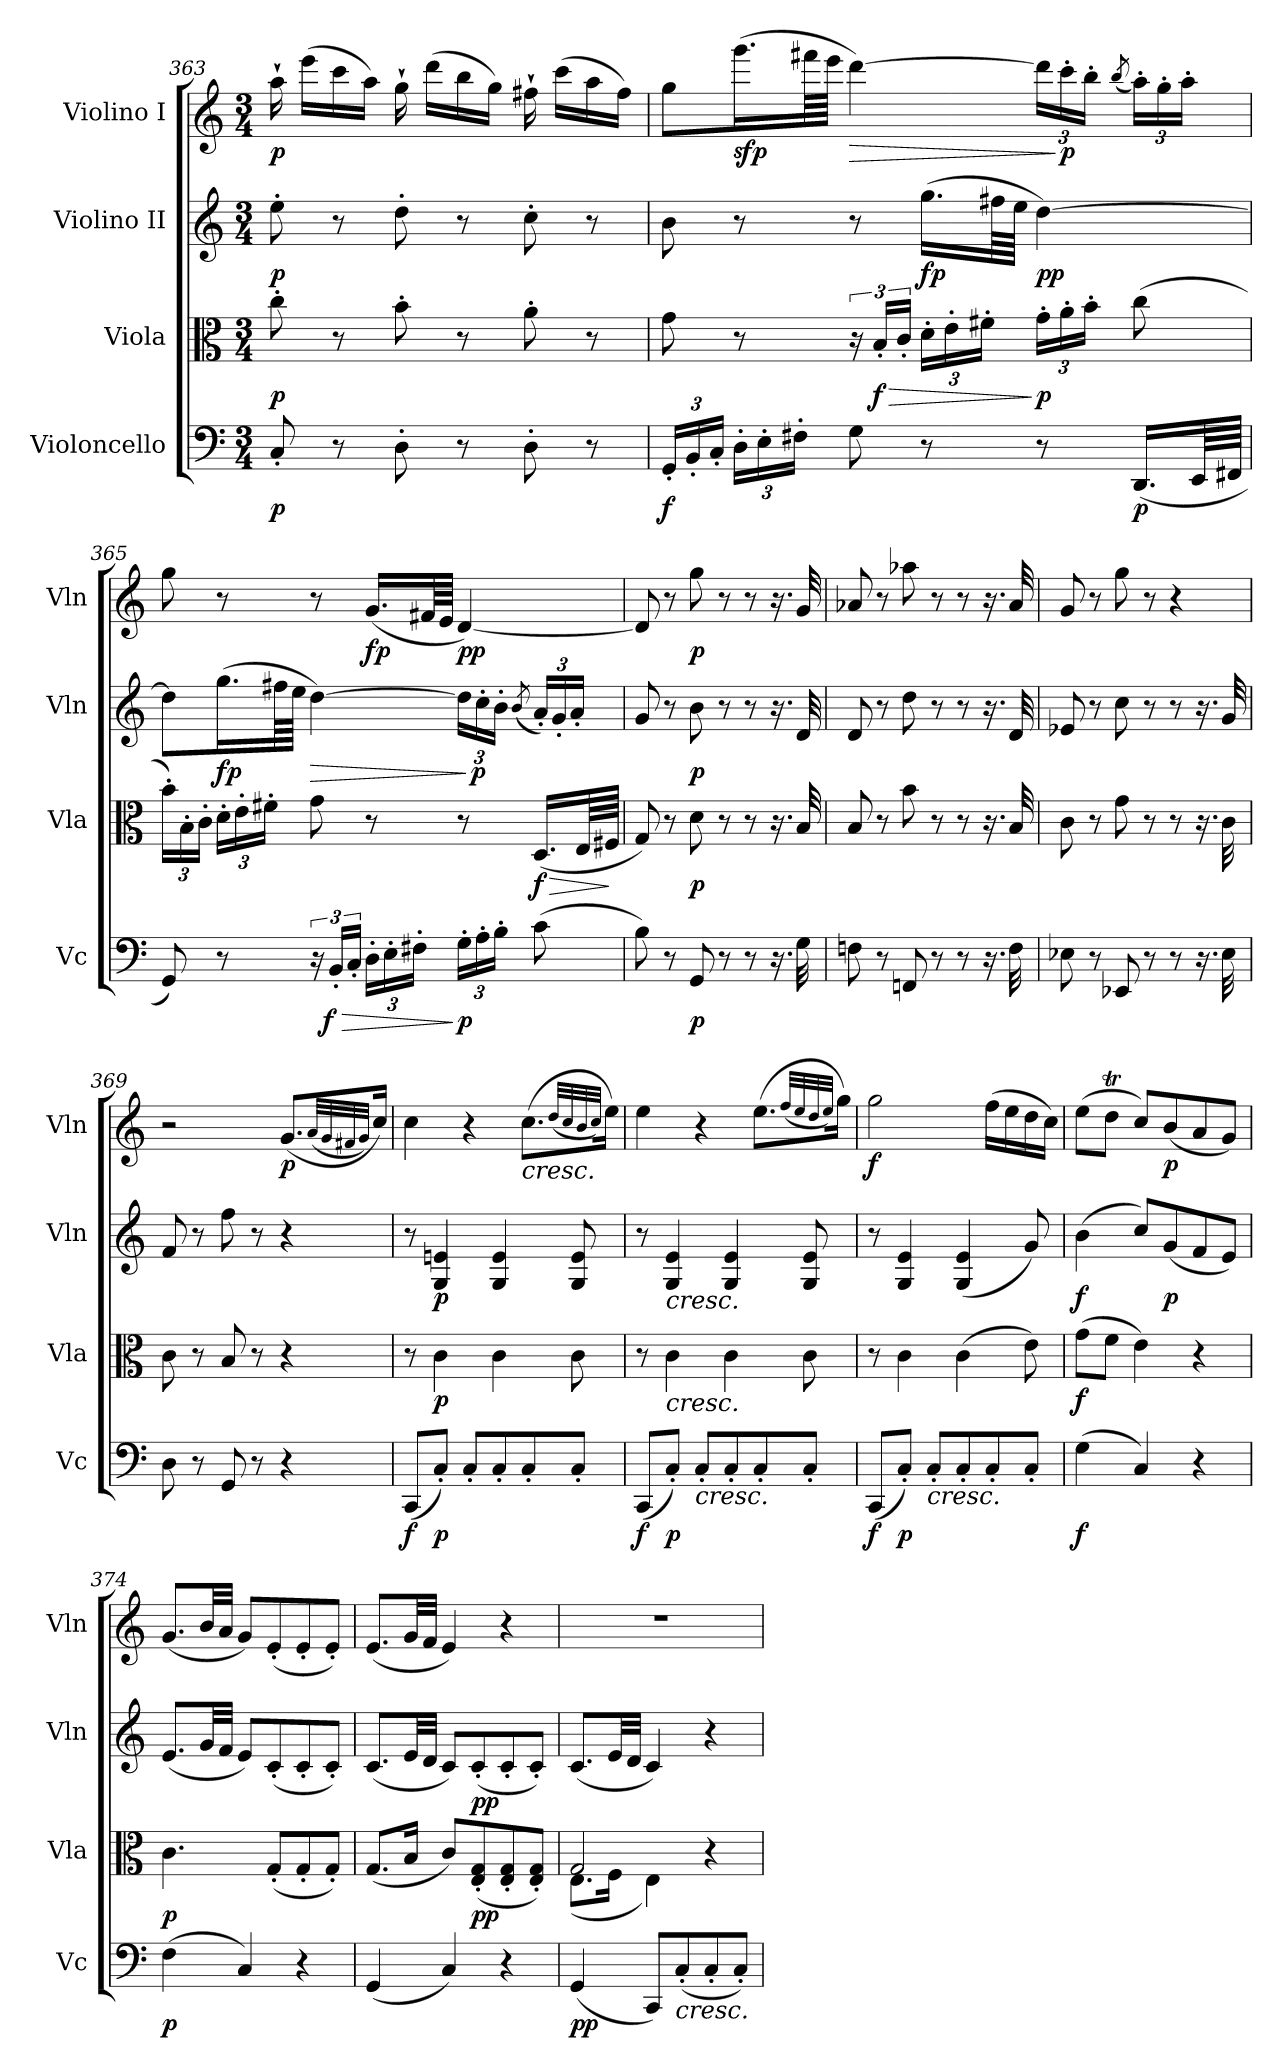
**kern	**dynam	**kern	**dynam	**kern	**dynam	**kern	**dynam
*part4	*part4	*part3	*part3	*part2	*part2	*part1	*part1
*staff4	*staff4	*staff3	*staff3	*staff2	*staff2	*staff1	*staff1
*I"Violoncello	*	*I"Viola	*	*I"Violino II	*	*I"Violino I	*
*I'Vc	*	*I'Vla	*	*I'Vln	*	*I'Vln	*
*clefF4	*	*clefC3	*	*clefG2	*	*clefG2	*
*k[]	*	*k[]	*	*k[]	*	*k[]	*
*M3/4	*	*M3/4	*	*M3/4	*	*M3/4	*
=363	=363	=363	=363	=363	=363	=363	=363
8C'	p	8cc'	p	8ee'	p	16aa`	p
.	.	.	.	.	.	(16eeeLL	.
8r	.	8r	.	8r	.	16ccc	.
.	.	.	.	.	.	16aaJJ)	.
8D'	.	8b'	.	8dd'	.	16gg`	.
.	.	.	.	.	.	(16dddLL	.
8r	.	8r	.	8r	.	16bb	.
.	.	.	.	.	.	16ggJJ)	.
8D'	.	8a'	.	8cc'	.	16ff#X`	.
.	.	.	.	.	.	(16cccLL	.
8r	.	8r	.	8r	.	16aa	.
.	.	.	.	.	.	16ff#JJ)	.
=364	=364	=364	=364	=364	=364	=364	=364
24GG'LL	f	8g	.	8b	.	8ggL	.
24BB'	.	.	.	.	.	.	.
24C'JJ	.	.	.	.	.	.	.
24D'LL	.	8r	.	8r	.	(16.gggL	sfp
24E'	.	.	.	.	.	.	.
24F#X'JJ	.	.	.	.	.	.	.
.	.	.	.	.	.	64fff#XLL	.
.	.	.	.	.	.	64eeeJJJJ	.
!	!	!	!	!	!	!	!LO:HP:b
8G	.	24r	.	8r	.	[4ddd)	>
!	!	!	!LO:HP:b	!	!	!	!
.	.	24B'LL	> f	.	.	.	.
.	.	24c'JJ	.	.	.	.	.
8r	.	24d'LL	.	(16.ggLL	fp	.	.
.	.	24e'	.	.	.	.	.
.	.	24f#X'JJ	.	.	.	.	.
.	.	.	.	64ff#XLL	.	.	.
.	.	.	.	64eeJJJJ	.	.	.
8r	.	24g'LL	] p	[4dd)	pp	24dddLL]	.
.	.	24a'	.	.	.	24ccc'	] p
.	.	24b'JJ	.	.	.	24bb'JJ	.
.	.	.	.	.	.	(8qbb/	.
(16.DDLL	p	(8cc	.	.	.	24aa'LL)	.
.	.	.	.	.	.	24gg'	.
.	.	.	.	.	.	24aa'JJ	.
64EELL	.	.	.	.	.	.	.
64FF#XJJJJ	.	.	.	.	.	.	.
=365	=365	=365	=365	=365	=365	=365	=365
8GG)	.	24b'LL)	.	8ddL]	.	8gg	.
.	.	24B'	.	.	.	.	.
.	.	24c'JJ	.	.	.	.	.
8r	.	24d'LL	.	(16.ggL	fp	8r	.
.	.	24e'	.	.	.	.	.
.	.	24f#X'JJ	.	.	.	.	.
.	.	.	.	64ff#XLL	.	.	.
.	.	.	.	64eeJJJJ	.	.	.
!	!	!	!	!	!LO:HP:b	!	!
24r	.	8g	.	[4dd)	>	8r	.
24BB'LL	f	.	.	.	.	.	.
!	!LO:HP:b	!	!	!	!	!	!
24C'JJ	>	.	.	.	.	.	.
24D'LL	.	8r	.	.	.	(16.gLL	fp
24E'	.	.	.	.	.	.	.
24F#X'JJ	.	.	.	.	.	.	.
.	.	.	.	.	.	64f#XLL	.
.	.	.	.	.	.	64eJJJJ	.
24G'LL	] p	8r	.	24ddLL]	.	[4d)	pp
24A'	.	.	.	24cc'	] p	.	.
24B'JJ	.	.	.	24b'JJ	.	.	.
.	.	.	.	(8qb/	.	.	.
!	!	!	!LO:HP:b	!	!	!	!
(8c	.	(16.DLL	> f	24a'LL)	.	.	.
.	.	.	.	24g'	.	.	.
.	.	.	.	24a'JJ	.	.	.
.	.	64ELL	.	.	.	.	.
.	.	64F#XJJJJ	.	.	.	.	.
.	.	.	]	.	.	.	.
=366	=366	=366	=366	=366	=366	=366	=366
8B)	.	8G)	.	8g	.	8d]	.
8r	.	8r	.	8r	.	8r	.
8GG	p	8d	p	8b	p	8gg	p
8r	.	8r	.	8r	.	8r	.
8r	.	8r	.	8r	.	8r	.
16.r	.	16.r	.	16.r	.	16.r	.
32G	.	32B	.	32d	.	32g	.
=367	=367	=367	=367	=367	=367	=367	=367
8Fn	.	8B	.	8d	.	8a-X	.
8r	.	8r	.	8r	.	8r	.
8FFn	.	8b	.	8dd	.	8aa-X	.
8r	.	8r	.	8r	.	8r	.
8r	.	8r	.	8r	.	8r	.
16.r	.	16.r	.	16.r	.	16.r	.
32F	.	32B	.	32d	.	32a-	.
=368	=368	=368	=368	=368	=368	=368	=368
8E-X	.	8c	.	8e-X	.	8g	.
8r	.	8r	.	8r	.	8r	.
8EE-X	.	8g	.	8cc	.	8gg	.
8r	.	8r	.	8r	.	8r	.
8r	.	8r	.	8r	.	4r	.
16.r	.	16.r	.	16.r	.	.	.
32E-	.	32c	.	32g	.	.	.
=369	=369	=369	=369	=369	=369	=369	=369
8D	.	8c	.	8f	.	2r	.
8r	.	8r	.	8r	.	.	.
8GG	.	8B	.	8ff	.	.	.
8r	.	8r	.	8r	.	.	.
4r	.	4r	.	4r	.	(8.gL	p
.	.	.	.	.	.	(32qqa/LLL	.
.	.	.	.	.	.	32qqg/	.
.	.	.	.	.	.	32qqf#X/	.
.	.	.	.	.	.	32qqg/JJJ)	.
.	.	.	.	.	.	16ccJk)	.
=370	=370	=370	=370	=370	=370	=370	=370
(8CCL	f	8r	.	8r	.	4cc	.
8C'J)	p	4c	p	4G 4en	p	.	.
8C'L	.	.	.	.	.	4r	.
8C'	.	4c	.	4G 4e	.	.	.
!	!	!	!	!	!	!LO:TX:b:i:t=cresc.	!
8C'	.	.	.	.	.	(8.ccL	.
8C'J	.	8c	.	8G 8e	.	.	.
.	.	.	.	.	.	(32qqdd/LLL	.
.	.	.	.	.	.	32qqcc/	.
.	.	.	.	.	.	32qqb/	.
.	.	.	.	.	.	32qqcc/JJJ)	.
.	.	.	.	.	.	16eeJk)	.
=371	=371	=371	=371	=371	=371	=371	=371
(8CCL	f	8r	.	8r	.	4ee	.
!	!	!	!	!LO:TX:b:i:t=cresc.	!	!	!
!	!	!LO:TX:b:i:t=cresc.	!	!	!	!	!
8C'J)	p	4c	.	4G 4e	.	.	.
!LO:TX:b:i:t=cresc.	!	!	!	!	!	!	!
8C'L	.	.	.	.	.	4r	.
8C'	.	4c	.	4G 4e	.	.	.
8C'	.	.	.	.	.	(8.eeL	.
8C'J	.	8c	.	8G 8e	.	.	.
.	.	.	.	.	.	(32qqff/LLL	.
.	.	.	.	.	.	32qqee/	.
.	.	.	.	.	.	32qqdd/	.
.	.	.	.	.	.	32qqee/JJJ)	.
.	.	.	.	.	.	16ggJk)	.
=372	=372	=372	=372	=372	=372	=372	=372
(8CCL	f	8r	.	8r	.	2gg	f
8C'J)	p	4c	.	4G 4e	.	.	.
!LO:TX:b:i:t=cresc.	!	!	!	!	!	!	!
8C'L	.	.	.	.	.	.	.
8C'	.	(4c	.	(4G 4e	.	.	.
8C'	.	.	.	.	.	(16ffLL	.
.	.	.	.	.	.	16ee	.
8C'J	.	8e)	.	8g)	.	16dd	.
.	.	.	.	.	.	16ccJJ)	.
=373	=373	=373	=373	=373	=373	=373	=373
(4G	f	(8gL	f	(4b	f	(8eeL	.
.	.	8fJ	.	.	.	8ddTJ	.
4C)	.	4e)	.	8ccL)	.	8ccL)	.
.	.	.	.	(8g	p	(8b	p
4r	.	4r	.	8f	.	8a	.
.	.	.	.	8eJ)	.	8gJ)	.
=374	=374	=374	=374	=374	=374	=374	=374
(4F	p	4.c	p	(8.eL	.	(8.gL	.
.	.	.	.	32gLL	.	32bLL	.
.	.	.	.	32fJJJ	.	32aJJJ	.
4C)	.	.	.	8eL)	.	8gL)	.
.	.	(8G'L	.	(8c'	.	(8e'	.
4r	.	8G'	.	8c'	.	8e'	.
.	.	8G'J)	.	8c'J)	.	8e'J)	.
=375	=375	=375	=375	=375	=375	=375	=375
(4GG	.	(8.GL	.	(8.cL	.	(8.eL	.
.	.	16BJk	.	32eLL	.	32gLL	.
.	.	.	.	32dJJJ	.	32fJJJ	.
4C)	.	8cL)	.	8cL)	.	4e)	.
.	.	(8E' 8G'	pp	(8c'	pp	.	.
4r	.	8E' 8G'	.	8c'	.	4r	.
.	.	8E' 8G'J)	.	8c'J)	.	.	.
=376	=376	=376	=376	=376	=376	=376	=376
*	*	*^	*	*	*	*	*
(4GG	pp	2G	(8.EL	.	(8.cL	.	2.r	.
.	.	.	16FJk	.	32eLL	.	.	.
.	.	.	.	.	32dJJJ	.	.	.
8CCL)	.	.	4E)	.	4c)	.	.	.
!LO:TX:b:i:t=cresc.	!	!	!	!	!	!	!	!
(8C'	.	.	.	.	.	.	.	.
8C'	.	4r	4ryy	.	4r	.	.	.
8C'J)	.	.	.	.	.	.	.	.
*	*	*v	*v	*	*	*	*	*
=	=	=	=	=	=	=	=
*-	*-	*-	*-	*-	*-	*-	*-
